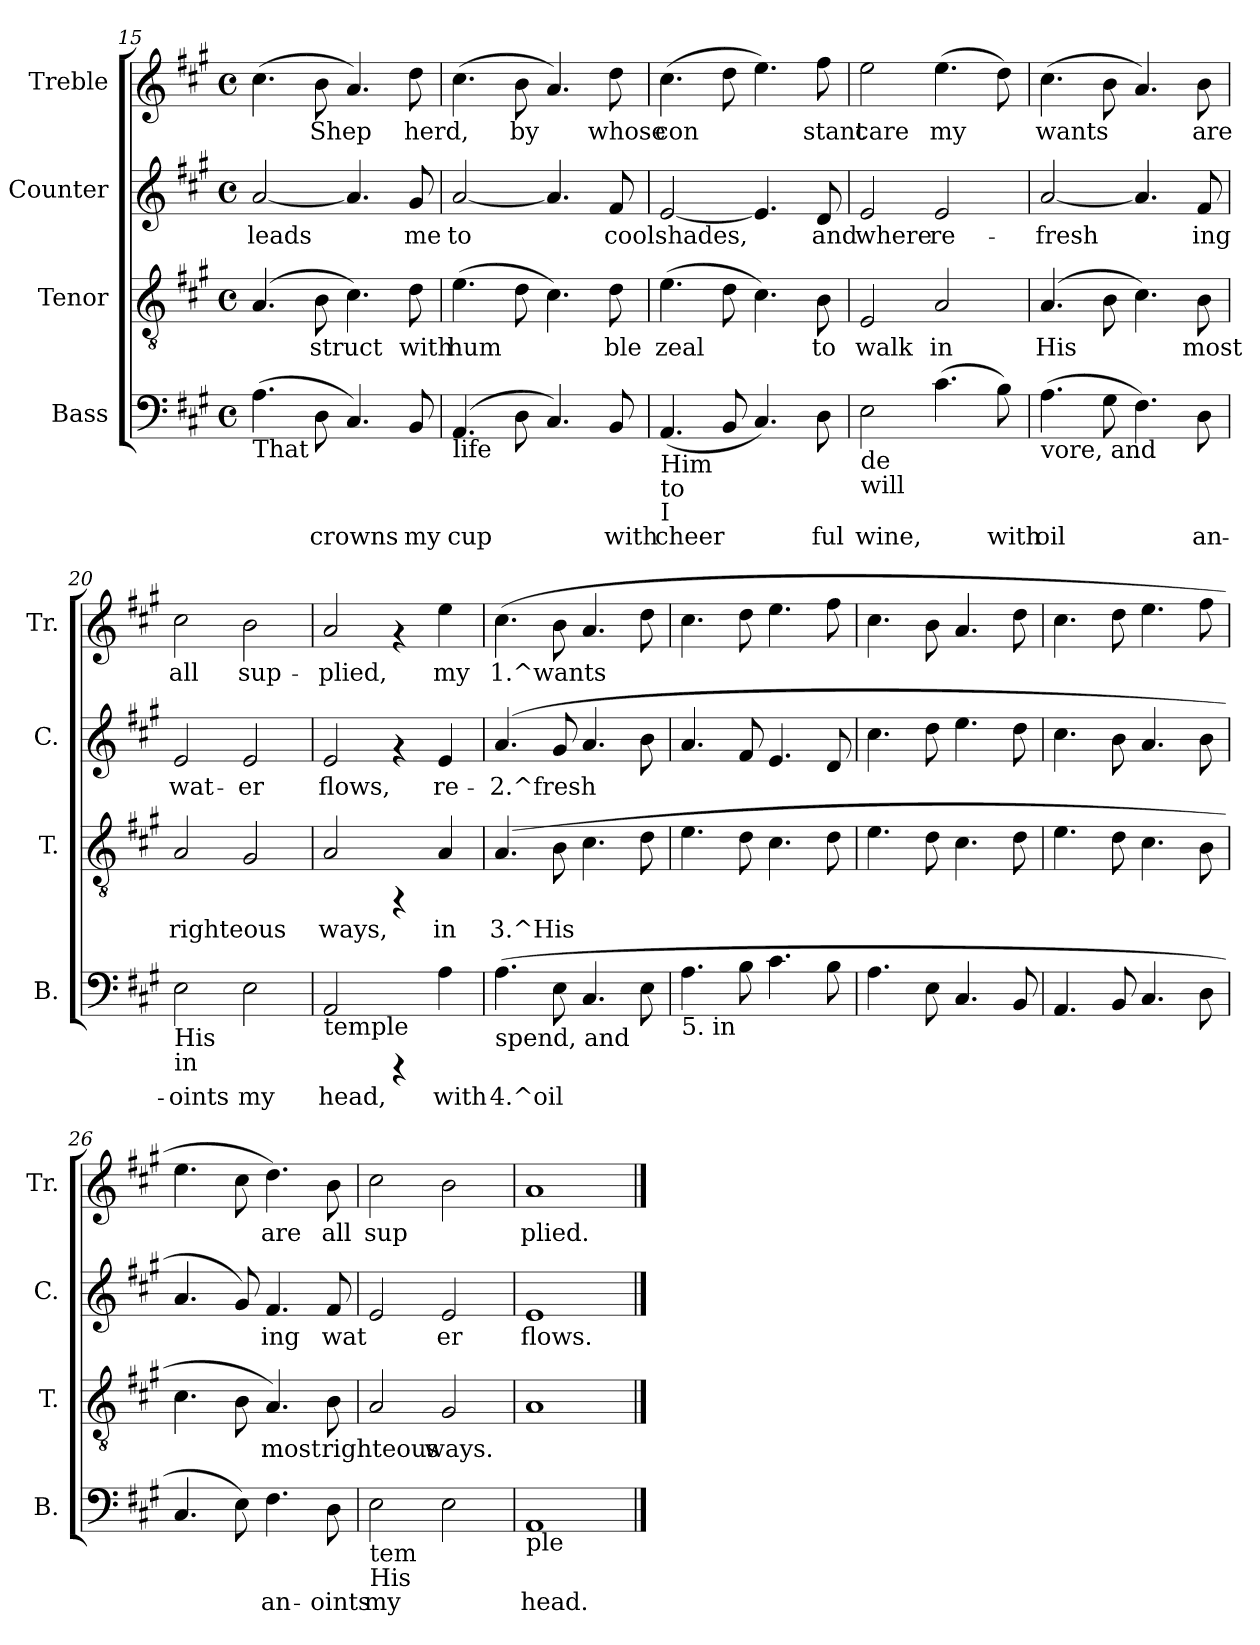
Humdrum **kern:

**kern	**text	**kern	**text	**kern	**text	**kern	**text
*part4	*part4	*part3	*part3	*part2	*part2	*part1	*part1
*staff4	*staff4	*staff3	*staff3	*staff2	*staff2	*staff1	*staff1
*I"Bass	*	*I"Tenor	*	*I"Counter	*	*I"Treble	*
*I'B.	*	*I'T.	*	*I'C.	*	*I'Tr.	*
*clefF4	*	*clefGv2	*	*clefG2	*	*clefG2	*
*k[f#c#g#]	*	*k[f#c#g#]	*	*k[f#c#g#]	*	*k[f#c#g#]	*
*A:	*	*A:	*	*A:	*	*A:	*
*M4/4	*	*M4/4	*	*M4/4	*	*M4/4	*
*met(c)	*	*met(c)	*	*met(c)	*	*met(c)	*
=15	=15	=15	=15	=15	=15	=15	=15
!LO:TX:b:t=That	!	!	!	!	!	!	!
!	!LO:LY:b:rj	!	!LO:LY:b:rj	!	!LO:LY:b:rj	!	!LO:LY:b:rj
(>4.A\	.	(>4.A/	--	[<2a/	leads	(>4.cc#>\	.
!	!LO:LY:b:rj	!	!LO:LY:b:rj	!	!	!	!LO:LY:b:rj
8D\	crowns	8B\	-struct	.	.	8b\	Shep-
!	!LO:LY:b:rj	!	!LO:LY:b:rj	!	!LO:LY:b:rj	!	!LO:LY:b:rj
4.C#/)	.	4.c#\)	.	4.a/]	.	4.a/)	--
!	!LO:LY:b:rj	!	!LO:LY:b:rj	!	!LO:LY:b:rj	!	!LO:LY:b:rj
8BB/	my	8d\	with	8g#/	me	8dd\	-herd,
=16	=16	=16	=16	=16	=16	=16	=16
!LO:TX:b:t=life	!	!	!	!	!	!	!
!	!LO:LY:b:rj	!	!LO:LY:b:rj	!	!LO:LY:b:rj	!	!LO:LY:b:rj
(>4.AA/	cup	(>4.e\	hum-	[<2a/	to	(>4.cc#\	.
!	!LO:LY:b:rj	!	!LO:LY:b:rj	!	!	!	!LO:LY:b:rj
8D\	.	8d\	--	.	.	8b\	by
!	!LO:LY:b:rj	!	!LO:LY:b:rj	!	!LO:LY:b:rj	!	!LO:LY:b:rj
4.C#/)	.	4.c#\)	--	4.a/]	.	4.a/)	.
!	!LO:LY:b:rj	!	!LO:LY:b:rj	!	!LO:LY:b:rj	!	!LO:LY:b:rj
8BB/	with	8d\	-ble	8f#/	cool	8dd\	whose
=17	=17	=17	=17	=17	=17	=17	=17
!LO:TX:b:t=Him	!	!	!	!	!	!	!
!LO:TX:b:t=to	!	!	!	!	!	!	!
!LO:TX:b:t=I	!	!	!	!	!	!	!
!	!LO:LY:b:rj	!	!LO:LY:b:rj	!	!LO:LY:b:rj	!	!LO:LY:b:rj
(<4.AA/	cheer-	(>4.e\	zeal	[<2e/	shades,	(>4.cc#\	con-
!	!LO:LY:b:rj	!	!LO:LY:b:rj	!	!	!	!LO:LY:b:rj
8BB/	--	8d\	.	.	.	8dd\	--
!	!LO:LY:b:rj	!	!LO:LY:b:rj	!	!LO:LY:b:rj	!	!LO:LY:b:rj
4.C#/)	--	4.c#\)	.	4.e/]	.	4.ee\)	--
!	!LO:LY:b:rj	!	!LO:LY:b:rj	!	!LO:LY:b:rj	!	!LO:LY:b:rj
8D\	-ful	8B\	to	8d/	and	8ff#\	-stant
=18	=18	=18	=18	=18	=18	=18	=18
!LO:TX:b:t=de	!	!	!	!	!	!	!
!LO:TX:b:t=will	!	!	!	!	!	!	!
!	!LO:LY:b:rj	!	!LO:LY:b:rj	!	!LO:LY:b:rj	!	!LO:LY:b:rj
2E\	wine,	2E/	walk	2e/	where	2ee\	care
!	!LO:LY:b:rj	!	!LO:LY:b:rj	!	!LO:LY:b:rj	!	!LO:LY:b:rj
(>4.c#\	.	2A/	in	2e/	re-	(>4.ee\	my
!	!LO:LY:b:rj	!	!	!	!	!	!LO:LY:b:rj
8B\)	with	.	.	.	.	8dd\)	.
=19	=19	=19	=19	=19	=19	=19	=19
!LO:TX:b:t=vore, and	!	!	!	!	!	!	!
!	!LO:LY:b:rj	!	!LO:LY:b:rj	!	!LO:LY:b:rj	!	!LO:LY:b:rj
(>4.A\	oil	(>4.A/	His	[<2a/	-fresh-	(>4.cc#\	wants
!	!LO:LY:b:rj	!	!LO:LY:b:rj	!	!	!	!LO:LY:b:rj
8G#\	.	8B\	.	.	.	8b\	.
!	!LO:LY:b:rj	!	!LO:LY:b:rj	!	!LO:LY:b:rj	!	!LO:LY:b:rj
4.F#\)	.	4.c#\)	.	4.a/]	--	4.a/)	.
!	!LO:LY:b:rj	!	!LO:LY:b:rj	!	!LO:LY:b:rj	!	!LO:LY:b:rj
8D\	an-	8B\	most	8f#/	-ing	8b\	are
=20	=20	=20	=20	=20	=20	=20	=20
!LO:TX:b:t=His	!	!	!	!	!	!	!
!LO:TX:b:t=in	!	!	!	!	!	!	!
!	!LO:LY:b:rj	!	!LO:LY:b:rj	!	!LO:LY:b:rj	!	!LO:LY:b:rj
2E\	-oints	2A/	righteous	2e/	wat-	2cc#\	all
!	!LO:LY:b:rj	!	!LO:LY:b:rj	!	!LO:LY:b:rj	!	!LO:LY:b:rj
2E\	my	2G#/	.	2e/	-er	2b\	sup-
=21	=21	=21	=21	=21	=21	=21	=21
!LO:TX:b:t=temple	!	!	!	!	!	!	!
!	!LO:LY:b:rj	!	!LO:LY:b:rj	!	!LO:LY:b:rj	!	!LO:LY:b:rj
2AA/	head,	2A/	ways,	2e/	flows,	2a/	-plied,
4rCCC	.	4rFF	.	4rf	.	4rf	.
!	!LO:LY:b:rj	!	!LO:LY:b:rj	!	!LO:LY:b:rj	!	!LO:LY:b:rj
4A\	with	4A/	in	4e/	re-	4ee\	my
!!LO:PB:g=z
=22	=22	=22	=22	=22	=22	=22	=22
!LO:TX:b:t=spend, and	!	!	!	!	!	!	!
!	!LO:LY:b:rj	!	!LO:LY:b:rj	!	!LO:LY:b:rj	!	!LO:LY:b:rj
(>4.A\	4.^oil-	(>4.A/	3.^His-	(<4.a/	-2.^fresh-	(>4.cc#\	1.^wants-
!	!LO:LY:b:rj	!	!LO:LY:b:rj	!	!LO:LY:b:rj	!	!LO:LY:b:rj
8E\	--	8B\	--	8g#/	--	8b\	--
!	!LO:LY:b:rj	!	!LO:LY:b:rj	!	!LO:LY:b:rj	!	!LO:LY:b:rj
4.C#/	--	4.c#\	--	4.a/	--	4.a/	--
!	!LO:LY:b:rj	!	!LO:LY:b:rj	!	!LO:LY:b:rj	!	!LO:LY:b:rj
8E\	--	8d\	--	8b\	--	8dd\	--
=23	=23	=23	=23	=23	=23	=23	=23
!LO:TX:b:t=5. in	!	!	!	!	!	!	!
!	!LO:LY:b:rj	!	!LO:LY:b:rj	!	!LO:LY:b:rj	!	!LO:LY:b:rj
4.A\	--	4.e\	--	4.a/	--	4.cc#\	--
!	!LO:LY:b:rj	!	!LO:LY:b:rj	!	!LO:LY:b:rj	!	!LO:LY:b:rj
8B\	--	8d\	--	8f#/	--	8dd\	--
!	!LO:LY:b:rj	!	!LO:LY:b:rj	!	!LO:LY:b:rj	!	!LO:LY:b:rj
4.c#\	--	4.c#\	--	4.e/	--	4.ee\	--
!	!LO:LY:b:rj	!	!LO:LY:b:rj	!	!LO:LY:b:rj	!	!LO:LY:b:rj
8B\	--	8d\	--	8d/	--	8ff#\	--
=24	=24	=24	=24	=24	=24	=24	=24
!	!LO:LY:b:rj	!	!LO:LY:b:rj	!	!LO:LY:b:rj	!	!LO:LY:b:rj
4.A\	--	4.e\	--	4.cc#\	--	4.cc#\	--
!	!LO:LY:b:rj	!	!LO:LY:b:rj	!	!LO:LY:b:rj	!	!LO:LY:b:rj
8E\	--	8d\	--	8dd\	--	8b\	--
!	!LO:LY:b:rj	!	!LO:LY:b:rj	!	!LO:LY:b:rj	!	!LO:LY:b:rj
4.C#/	--	4.c#\	--	4.ee\	--	4.a/	--
!	!LO:LY:b:rj	!	!LO:LY:b:rj	!	!LO:LY:b:rj	!	!LO:LY:b:rj
8BB/	--	8d\	--	8dd\	--	8dd\	--
=25	=25	=25	=25	=25	=25	=25	=25
!	!LO:LY:b:rj	!	!LO:LY:b:rj	!	!LO:LY:b:rj	!	!LO:LY:b:rj
4.AA/	--	4.e\	--	4.cc#\	--	4.cc#\	--
!	!LO:LY:b:rj	!	!LO:LY:b:rj	!	!LO:LY:b:rj	!	!LO:LY:b:rj
8BB/	--	8d\	--	8b\	--	8dd\	--
!	!LO:LY:b:rj	!	!LO:LY:b:rj	!	!LO:LY:b:rj	!	!LO:LY:b:rj
4.C#/	--	4.c#\	--	4.a/	--	4.ee\	--
!	!LO:LY:b:rj	!	!LO:LY:b:rj	!	!LO:LY:b:rj	!	!LO:LY:b:rj
8D\	--	8B\	--	8b\	--	8ff#\	--
=26	=26	=26	=26	=26	=26	=26	=26
!	!LO:LY:b:rj	!	!LO:LY:b:rj	!	!LO:LY:b:rj	!	!LO:LY:b:rj
4.C#/	--	4.c#\	--	4.a/	--	4.ee\	--
!	!LO:LY:b:rj	!	!LO:LY:b:rj	!	!LO:LY:b:rj	!	!LO:LY:b:rj
8E\)	--	8B\	--	8g#/)	--	8cc#\	--
!	!LO:LY:b:rj	!	!LO:LY:b:rj	!	!LO:LY:b:rj	!	!LO:LY:b:rj
4.F#\	-an-	4.A/)	-most	4.f#/	-ing	4.dd\)	-are
!	!LO:LY:b:rj	!	!LO:LY:b:rj	!	!LO:LY:b:rj	!	!LO:LY:b:rj
8D\	-oints	8B\	righteous	8f#/	wat-	8b\	all
=27	=27	=27	=27	=27	=27	=27	=27
!LO:TX:b:t=tem	!	!	!	!	!	!	!
!LO:TX:b:t=His	!	!	!	!	!	!	!
!	!LO:LY:b:rj	!	!LO:LY:b:rj	!	!LO:LY:b:rj	!	!LO:LY:b:rj
2E\	my	2A/	.	2e/	--	2cc#\	sup-
!	!LO:LY:b:rj	!	!LO:LY:b:rj	!	!LO:LY:b:rj	!	!LO:LY:b:rj
2E\	.	2G#/	ways.	2e/	-er	2b\	--
=28	=28	=28	=28	=28	=28	=28	=28
!LO:TX:b:t=ple	!	!	!	!	!	!	!
!	!LO:LY:b:rj	!	!LO:LY:b:rj	!	!LO:LY:b:rj	!	!LO:LY:b:rj
1AA	head.	1A	.	1e	flows.	1a	-plied.
==	==	==	==	==	==	==	==
*-	*-	*-	*-	*-	*-	*-	*-
